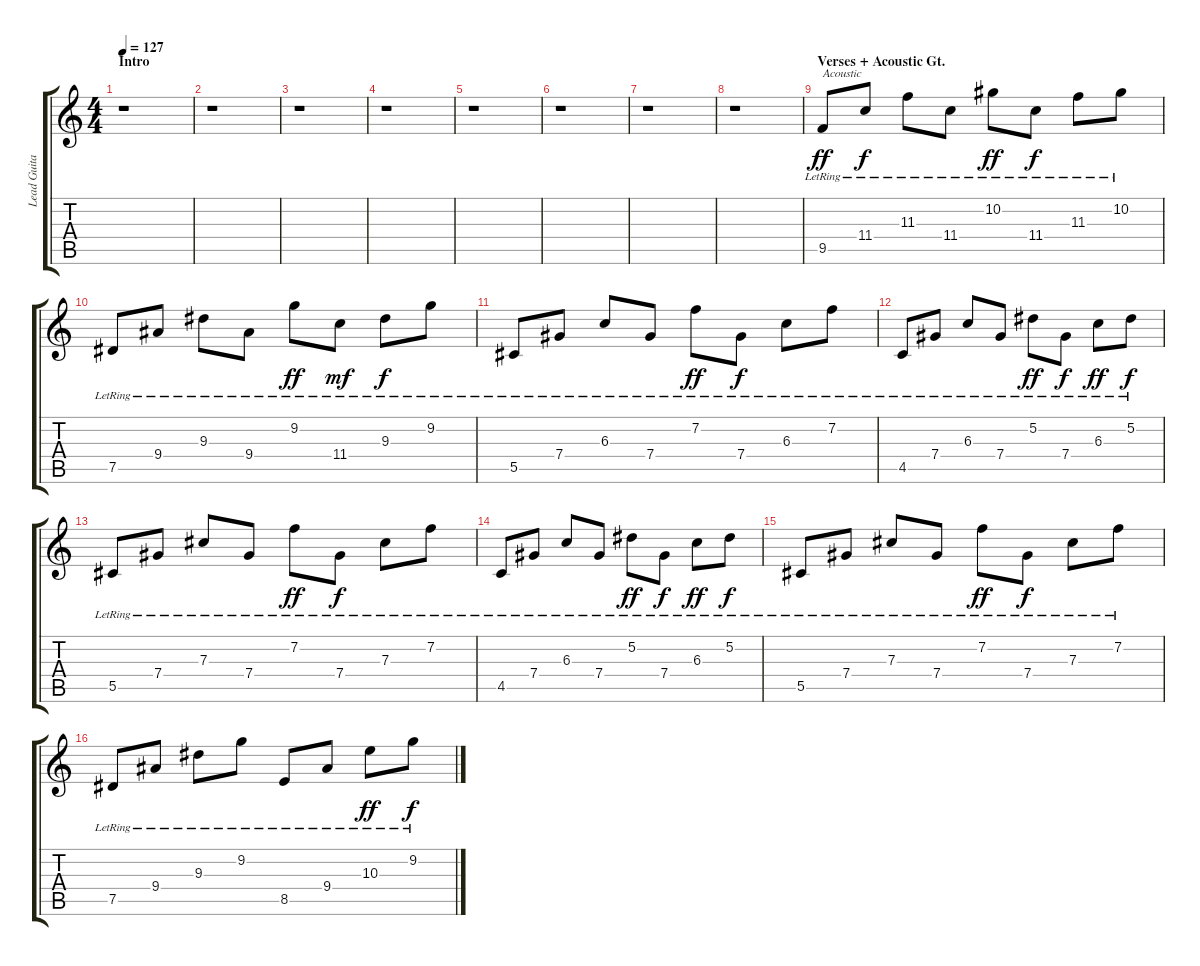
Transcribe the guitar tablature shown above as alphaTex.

\track ("Lead Guitar" "Lead Guita") {instrument distortionguitar}
\staff {score tabs}
\tuning (Eb4 Bb3 Gb3 Db3 Ab2 Eb2) {hide}
\ts (4 4)
\section ("" "Intro")
\tempo 127
\clef g2
\ks c
r.1{dy ff instrument distortionguitar} |
r.1 |
r.1 |
r.1 |
r.1 |
r.1 |
r.1 |
r.1{volume 14 instrument acousticguitarsteel} |
\section ("" "Verses + Acoustic Gt.")
9.5{lr}.8{txt "Acoustic"} 11.4{lr}.8{dy f} 11.3{lr}.8 11.4{lr}.8 10.2{lr}.8{dy ff} 11.4{lr}.8{dy f} 11.3{lr}.8 10.2{lr}.8 |
7.5{lr}.8 9.4{lr}.8 9.3{lr}.8 9.4{lr}.8 9.2{lr}.8{dy ff} 11.4{lr}.8{dy mf} 9.3{lr}.8{dy f} 9.2{lr}.8 |
5.5{lr}.8 7.4{lr}.8 6.3{lr}.8 7.4{lr}.8 7.2{lr}.8{dy ff} 7.4{lr}.8{dy f} 6.3{lr}.8 7.2{lr}.8 |
4.5{lr}.8 7.4{lr}.8 6.3{lr}.8 7.4{lr}.8 5.2{lr}.8{dy ff} 7.4{lr}.8{dy f} 6.3{lr}.8{dy ff} 5.2{lr}.8{dy f} |
5.5{lr}.8 7.4{lr}.8 7.3{lr}.8 7.4{lr}.8 7.2{lr}.8{dy ff} 7.4{lr}.8{dy f} 7.3{lr}.8 7.2{lr}.8 |
4.5{lr}.8 7.4{lr}.8 6.3{lr}.8 7.4{lr}.8 5.2{lr}.8{dy ff} 7.4{lr}.8{dy f} 6.3{lr}.8{dy ff} 5.2{lr}.8{dy f} |
5.5{lr}.8 7.4{lr}.8 7.3{lr}.8 7.4{lr}.8 7.2{lr}.8{dy ff} 7.4{lr}.8{dy f} 7.3{lr}.8 7.2{lr}.8 |
7.5{lr}.8 9.4{lr}.8 9.3{lr}.8 9.2{lr}.8 8.5{lr}.8 9.4{lr}.8 10.3{lr}.8{dy ff} 9.2{lr}.8{dy f}
